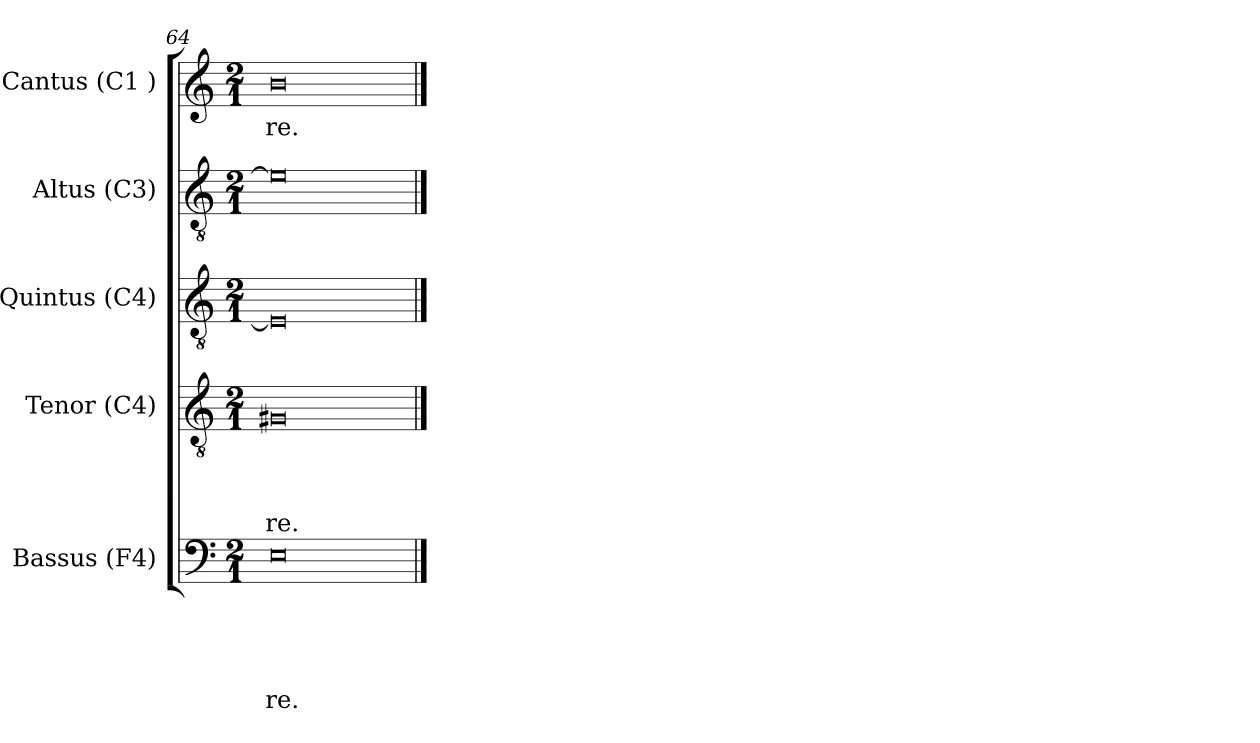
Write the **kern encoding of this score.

**kern	**text	**text	**text	**text	**text	**kern	**text	**text	**text	**text	**kern	**text	**kern	**text	**kern	**text
*part5	*part5	*part5	*part5	*part5	*part5	*part4	*part4	*part4	*part4	*part4	*part3	*part3	*part2	*part2	*part1	*part1
*staff5	*staff5	*staff5	*staff5	*staff5	*staff5	*staff4	*staff4	*staff4	*staff4	*staff4	*staff3	*staff3	*staff2	*staff2	*staff1	*staff1
*I"Bassus (F4)	*	*	*	*	*	*I"Tenor (C4)	*	*	*	*	*I"Quintus (C4)	*	*I"Altus (C3)	*	*I"Cantus (C1 )	*
*I'B.	*	*	*	*	*	*I'T.	*	*	*	*	*I'Q.	*	*I'A.	*	*I'C.	*
*clefF4	*	*	*	*	*	*clefGv2	*	*	*	*	*clefGv2	*	*clefGv2	*	*clefG2	*
*k[]	*	*	*	*	*	*k[]	*	*	*	*	*k[]	*	*k[]	*	*k[]	*
*C:	*	*	*	*	*	*C:	*	*	*	*	*C:	*	*C:	*	*C:	*
*M2/1	*	*	*	*	*	*M2/1	*	*	*	*	*M2/1	*	*M2/1	*	*M2/1	*
=64	=64	=64	=64	=64	=64	=64	=64	=64	=64	=64	=64	=64	=64	=64	=64	=64
!	!	!	!	!	!LO:LY:b	!	!	!	!	!LO:LY:b	!	!	!	!	!	!LO:LY:b
0E	.	.	.	.	-re.	0G#X	.	.	.	-re.	0E]	.	0e]	.	0b	-re.
==	==	==	==	==	==	==	==	==	==	==	==	==	==	==	==	==
*-	*-	*-	*-	*-	*-	*-	*-	*-	*-	*-	*-	*-	*-	*-	*-	*-
